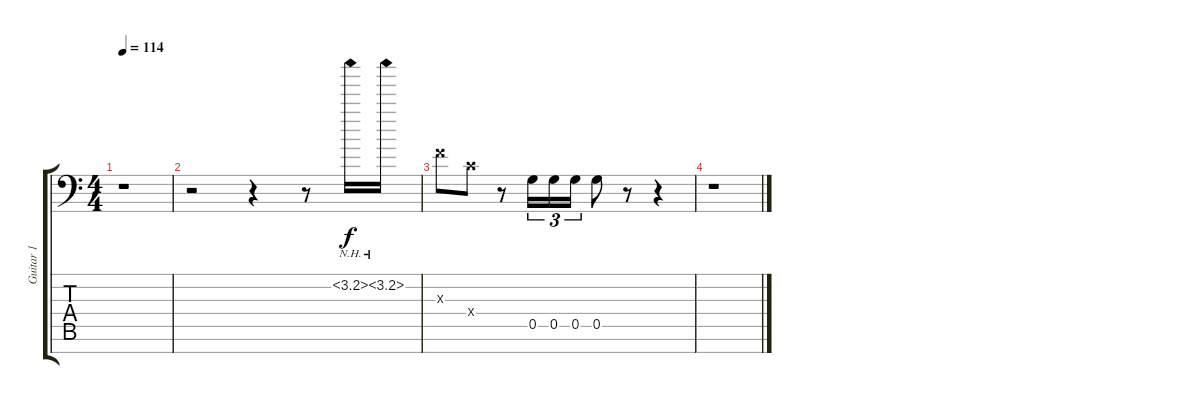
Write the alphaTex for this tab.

\track ("Guitar 1" "Guitar 1") {instrument distortionguitar}
\staff {score tabs}
\tuning (D4 A3 F3 C3 G2 D2 A1) {hide}
\ts (4 4)
\tempo 114
\clef f4
\ks c
r.1{dy f} |
r.2 r.4 r.8 3.2{nh}.16 3.2{nh}.16 |
0.3{x}.8 0.4{x}.8 r.8 0.5.16{tu (3 2)} 0.5.16{tu (3 2)} 0.5.16{tu (3 2)} 0.5.8 r.8 r.4 |
r.1
